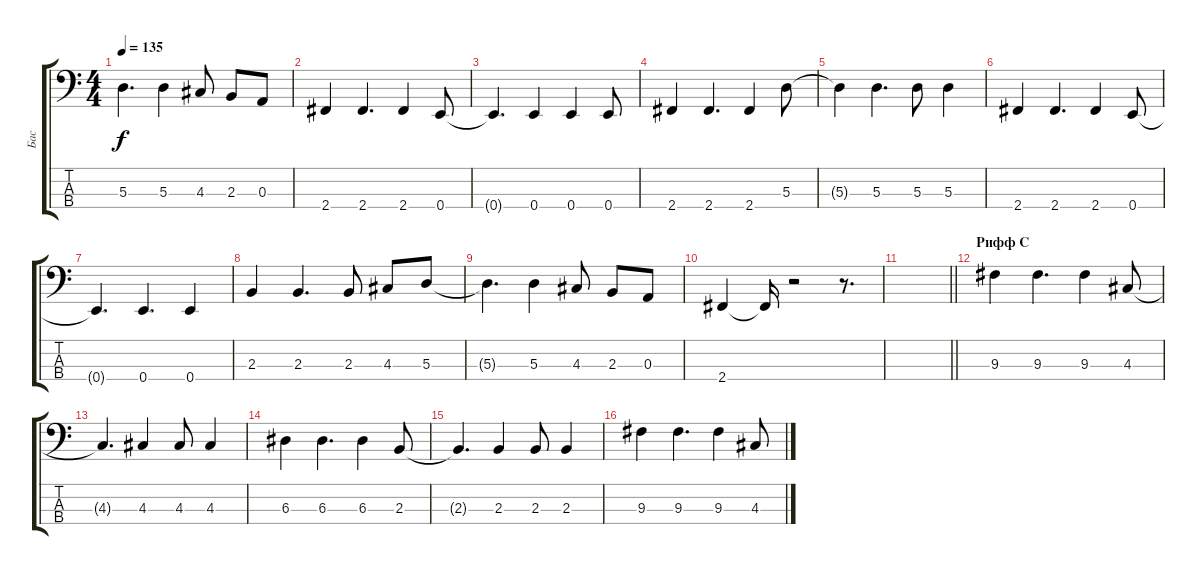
\track ("Бас" "Бас") {instrument electricbasspick}
\staff {score tabs}
\tuning (G2 D2 A1 E1) {hide}
\ts (4 4)
\tempo 135
\clef f4
\ks c
5.3{t}.4{d dy f} 5.3.4 4.3.8 2.3.8 0.3.8 |
2.4.4 2.4.4{d} 2.4.4 0.4.8 |
0.4{t}.4{d} 0.4.4 0.4.4 0.4.8 |
2.4.4 2.4.4{d} 2.4.4 5.3.8 |
5.3{t}.4 5.3.4{d} 5.3.8 5.3.4 |
2.4.4 2.4.4{d} 2.4.4 0.4.8 |
0.4{t}.4{d} 0.4.4{d} 0.4.4 |
2.3.4 2.3.4{d} 2.3.8 4.3.8 5.3.8 |
5.3{t}.4{d} 5.3.4 4.3.8 2.3.8 0.3.8 |
2.4.4 2.4{t}.16 r.2 r.8{d} |
\barLineRight lightlight
|
\section ("" "Рифф С")
9.3.4 9.3.4{d} 9.3.4 4.3.8 |
4.3{t}.4{d} 4.3.4 4.3.8 4.3.4 |
6.3.4 6.3.4{d} 6.3.4 2.3.8 |
2.3{t}.4{d} 2.3.4 2.3.8 2.3.4 |
9.3.4 9.3.4{d} 9.3.4 4.3.8
